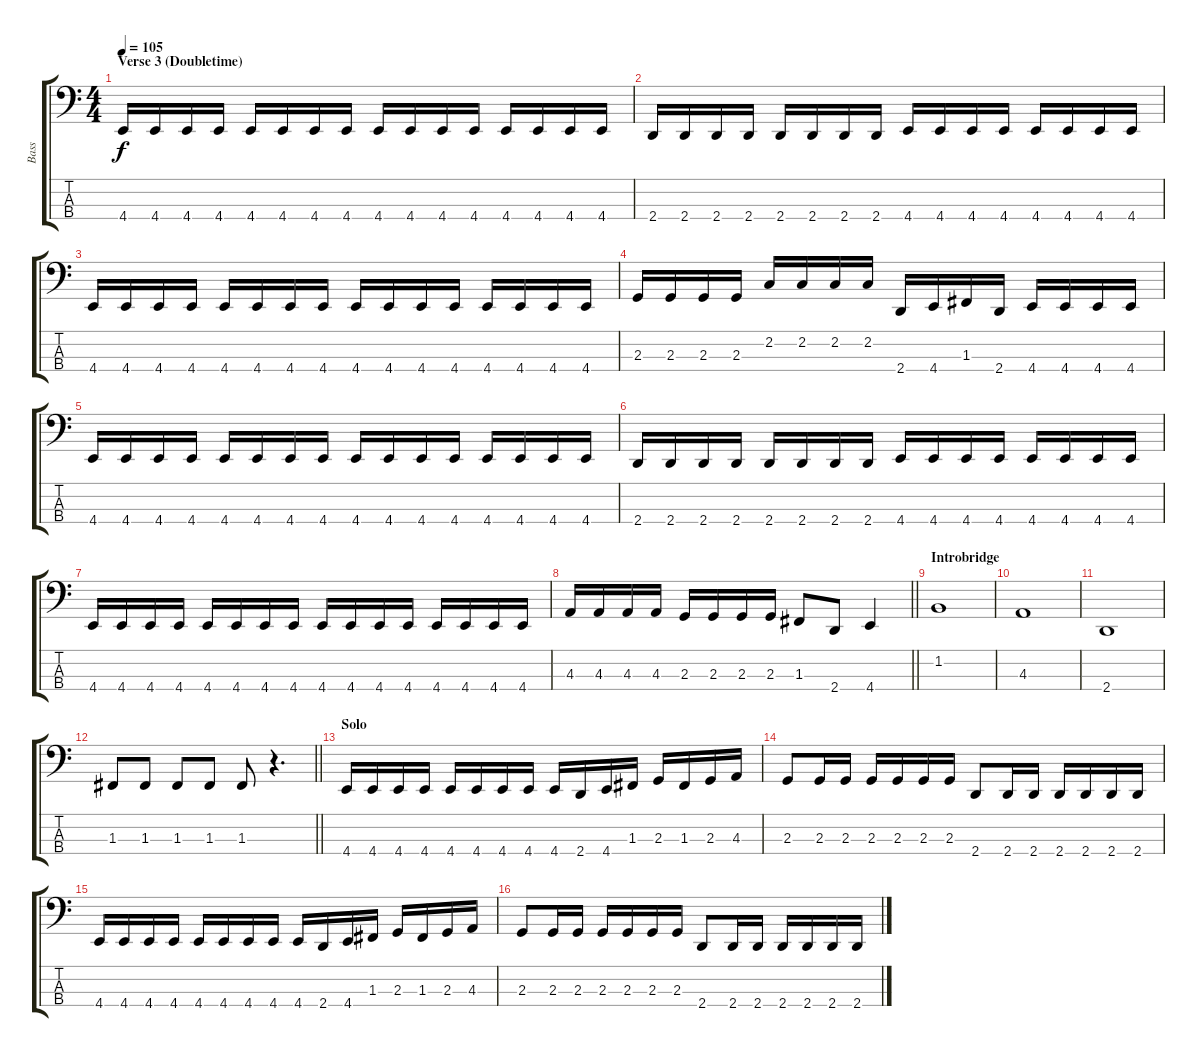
\track ("Bass" "Bass") {instrument electricbasspick}
\staff {score tabs}
\tuning (Eb2 Bb1 F1 C1) {hide}
\ts (4 4)
\section ("" "Verse 3 (Doubletime)")
\tempo 105
\clef f4
\ks c
4.4.16{dy f} 4.4.16 4.4.16 4.4.16 4.4.16 4.4.16 4.4.16 4.4.16 4.4.16 4.4.16 4.4.16 4.4.16 4.4.16 4.4.16 4.4.16 4.4.16 |
2.4.16 2.4.16 2.4.16 2.4.16 2.4.16 2.4.16 2.4.16 2.4.16 4.4.16 4.4.16 4.4.16 4.4.16 4.4.16 4.4.16 4.4.16 4.4.16 |
4.4.16 4.4.16 4.4.16 4.4.16 4.4.16 4.4.16 4.4.16 4.4.16 4.4.16 4.4.16 4.4.16 4.4.16 4.4.16 4.4.16 4.4.16 4.4.16 |
2.3.16 2.3.16 2.3.16 2.3.16 2.2.16 2.2.16 2.2.16 2.2.16 2.4.16 4.4.16 1.3.16 2.4.16 4.4.16 4.4.16 4.4.16 4.4.16 |
4.4.16 4.4.16 4.4.16 4.4.16 4.4.16 4.4.16 4.4.16 4.4.16 4.4.16 4.4.16 4.4.16 4.4.16 4.4.16 4.4.16 4.4.16 4.4.16 |
2.4.16 2.4.16 2.4.16 2.4.16 2.4.16 2.4.16 2.4.16 2.4.16 4.4.16 4.4.16 4.4.16 4.4.16 4.4.16 4.4.16 4.4.16 4.4.16 |
4.4.16 4.4.16 4.4.16 4.4.16 4.4.16 4.4.16 4.4.16 4.4.16 4.4.16 4.4.16 4.4.16 4.4.16 4.4.16 4.4.16 4.4.16 4.4.16 |
\barLineRight lightlight
4.3.16 4.3.16 4.3.16 4.3.16 2.3.16 2.3.16 2.3.16 2.3.16 1.3.8 2.4.8 4.4.4 |
\section ("" "Introbridge")
1.2.1 |
4.3.1 |
2.4.1 |
\barLineRight lightlight
1.3.8 1.3.8 1.3.8 1.3.8 1.3.8 r.4{d} |
\section ("" "Solo")
4.4.16 4.4.16 4.4.16 4.4.16 4.4.16 4.4.16 4.4.16 4.4.16 4.4.16 2.4.16 4.4.16 1.3.16 2.3.16 1.3.16 2.3.16 4.3.16 |
2.3.8 2.3.16 2.3.16 2.3.16 2.3.16 2.3.16 2.3.16 2.4.8 2.4.16 2.4.16 2.4.16 2.4.16 2.4.16 2.4.16 |
4.4.16 4.4.16 4.4.16 4.4.16 4.4.16 4.4.16 4.4.16 4.4.16 4.4.16 2.4.16 4.4.16 1.3.16 2.3.16 1.3.16 2.3.16 4.3.16 |
2.3.8 2.3.16 2.3.16 2.3.16 2.3.16 2.3.16 2.3.16 2.4.8 2.4.16 2.4.16 2.4.16 2.4.16 2.4.16 2.4.16
